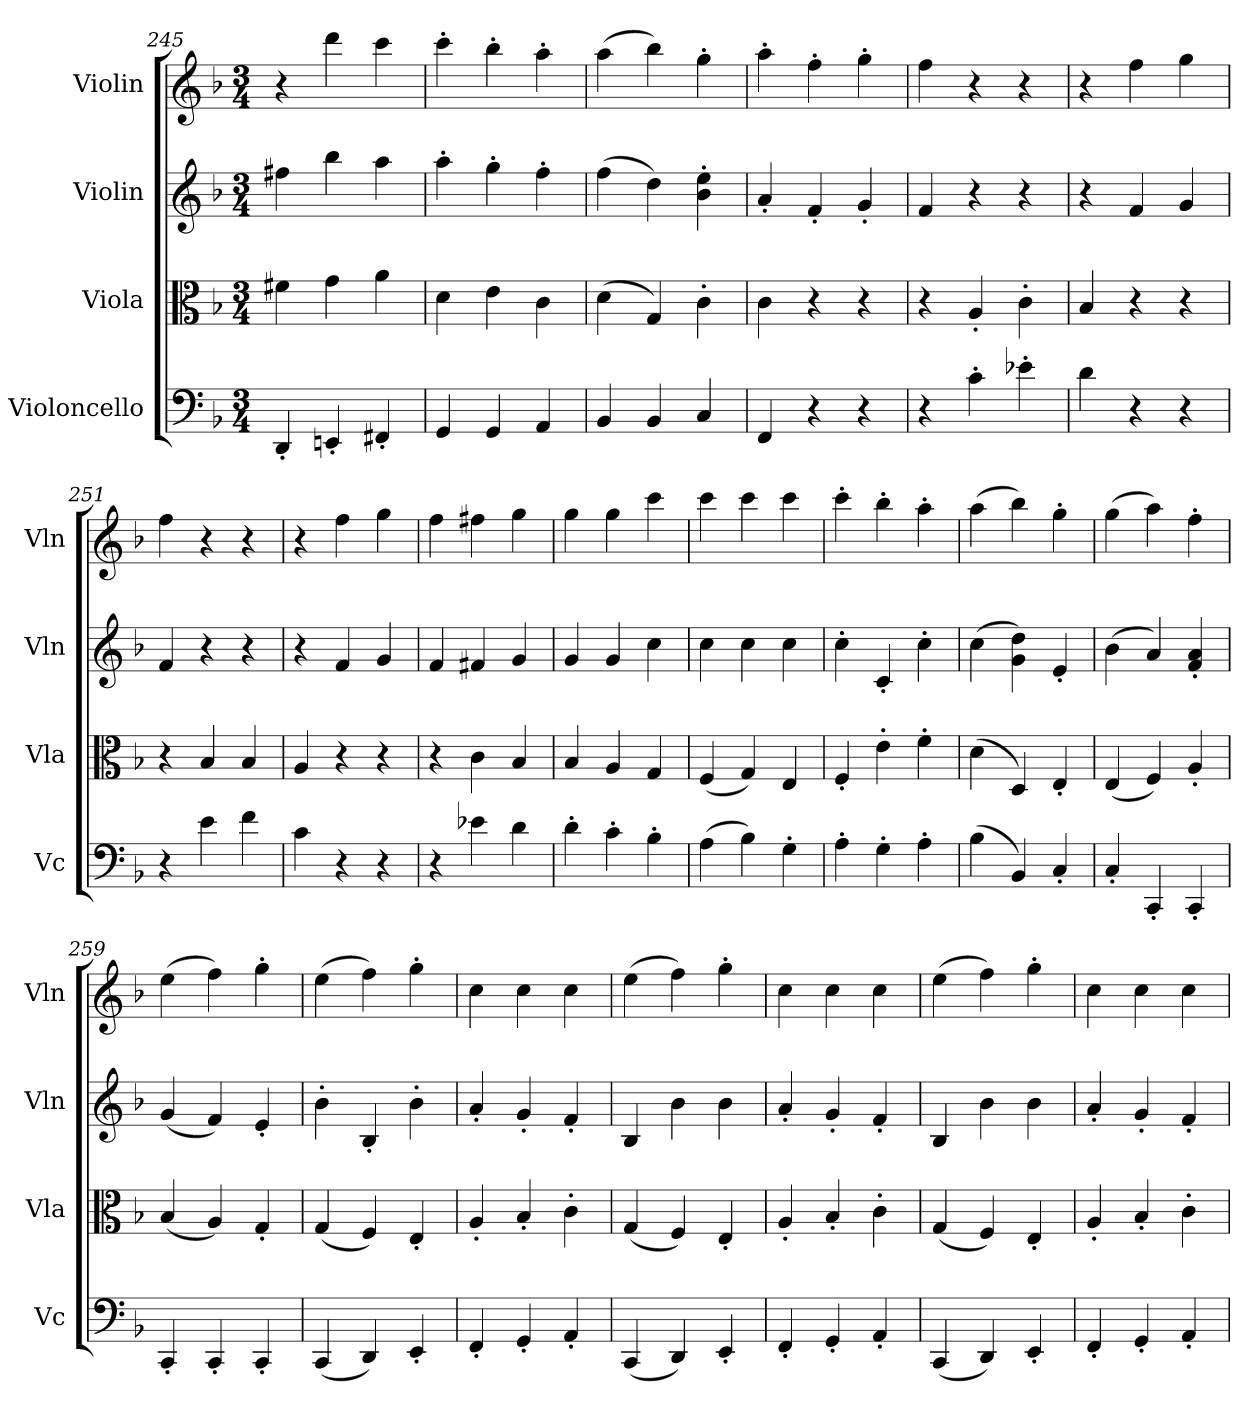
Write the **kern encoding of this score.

**kern	**kern	**kern	**kern
*part4	*part3	*part2	*part1
*staff4	*staff3	*staff2	*staff1
*I"Violoncello	*I"Viola	*I"Violin	*I"Violin
*I'Vc	*I'Vla	*I'Vln	*I'Vln
*clefF4	*clefC3	*clefG2	*clefG2
*k[b-]	*k[b-]	*k[b-]	*k[b-]
*M3/4	*M3/4	*M3/4	*M3/4
=245	=245	=245	=245
4DD'/	4f#X\	4ff#X\	4r
4EEn'/	4g\	4bb-\	4ddd\
4FF#X'/	4a\	4aa\	4ccc\
=246	=246	=246	=246
4GG/	4d\	4aa'\	4ccc'\
4GG/	4e\	4gg'\	4bb-'\
4AA/	4c\	4ff'\	4aa'\
=247	=247	=247	=247
4BB-/	(4d\	(4ff\	(4aa\
4BB-/	4G/)	4dd\)	4bb-\)
4C/	4c'\	4b-'\ 4ee'\	4gg'\
=248	=248	=248	=248
4FF/	4c\	4a'/	4aa'\
4r	4r	4f'/	4ff'\
4r	4r	4g'/	4gg'\
=249	=249	=249	=249
4r	4r	4f/	4ff\
4c'\	4A'/	4r	4r
4e-X'\	4c'\	4r	4r
=250	=250	=250	=250
4d\	4B-/	4r	4r
4r	4r	4f/	4ff\
4r	4r	4g/	4gg\
=251	=251	=251	=251
4r	4r	4f/	4ff\
4e\	4B-/	4r	4r
4f\	4B-/	4r	4r
=252	=252	=252	=252
4c\	4A/	4r	4r
4r	4r	4f/	4ff\
4r	4r	4g/	4gg\
=253	=253	=253	=253
4r	4r	4f/	4ff\
4e-X\	4c\	4f#X/	4ff#X\
4d\	4B-/	4g/	4gg\
=254	=254	=254	=254
4d'\	4B-/	4g/	4gg\
4c'\	4A/	4g/	4gg\
4B-'\	4G/	4cc\	4ccc\
=255	=255	=255	=255
(4A\	(4F/	4cc\	4ccc\
4B-\)	4G/)	4cc\	4ccc\
4G'\	4E/	4cc\	4ccc\
=256	=256	=256	=256
4A'\	4F'/	4cc'\	4ccc'\
4G'\	4e'\	4c'/	4bb-'\
4A'\	4f'\	4cc'\	4aa'\
=257	=257	=257	=257
(4B-\	(4d\	(4cc\	(4aa\
4BB-/)	4D/)	4g\ 4dd\)	4bb-\)
4C'/	4E'/	4e'/	4gg'\
=258	=258	=258	=258
4C'/	(4E/	(4b-\	(4gg\
4CC'/	4F/)	4a/)	4aa\)
4CC'/	4A'/	4f'/ 4a'/	4ff'\
=259	=259	=259	=259
4CC'/	(4B-/	(4g/	(4ee\
4CC'/	4A/)	4f/)	4ff\)
4CC'/	4G'/	4e'/	4gg'\
=260	=260	=260	=260
(4CC/	(4G/	4b-'\	(4ee\
4DD/)	4F/)	4B-'/	4ff\)
4EE'/	4E'/	4b-'\	4gg'\
=261	=261	=261	=261
4FF'/	4A'/	4a'/	4cc\
4GG'/	4B-'/	4g'/	4cc\
4AA'/	4c'\	4f'/	4cc\
=262	=262	=262	=262
(4CC/	(4G/	4B-/	(4ee\
4DD/)	4F/)	4b-\	4ff\)
4EE'/	4E'/	4b-\	4gg'\
=263	=263	=263	=263
4FF'/	4A'/	4a'/	4cc\
4GG'/	4B-'/	4g'/	4cc\
4AA'/	4c'\	4f'/	4cc\
=264	=264	=264	=264
(4CC/	(4G/	4B-/	(4ee\
4DD/)	4F/)	4b-\	4ff\)
4EE'/	4E'/	4b-\	4gg'\
=265	=265	=265	=265
4FF'/	4A'/	4a'/	4cc\
4GG'/	4B-'/	4g'/	4cc\
4AA'/	4c'\	4f'/	4cc\
=	=	=	=
*-	*-	*-	*-
